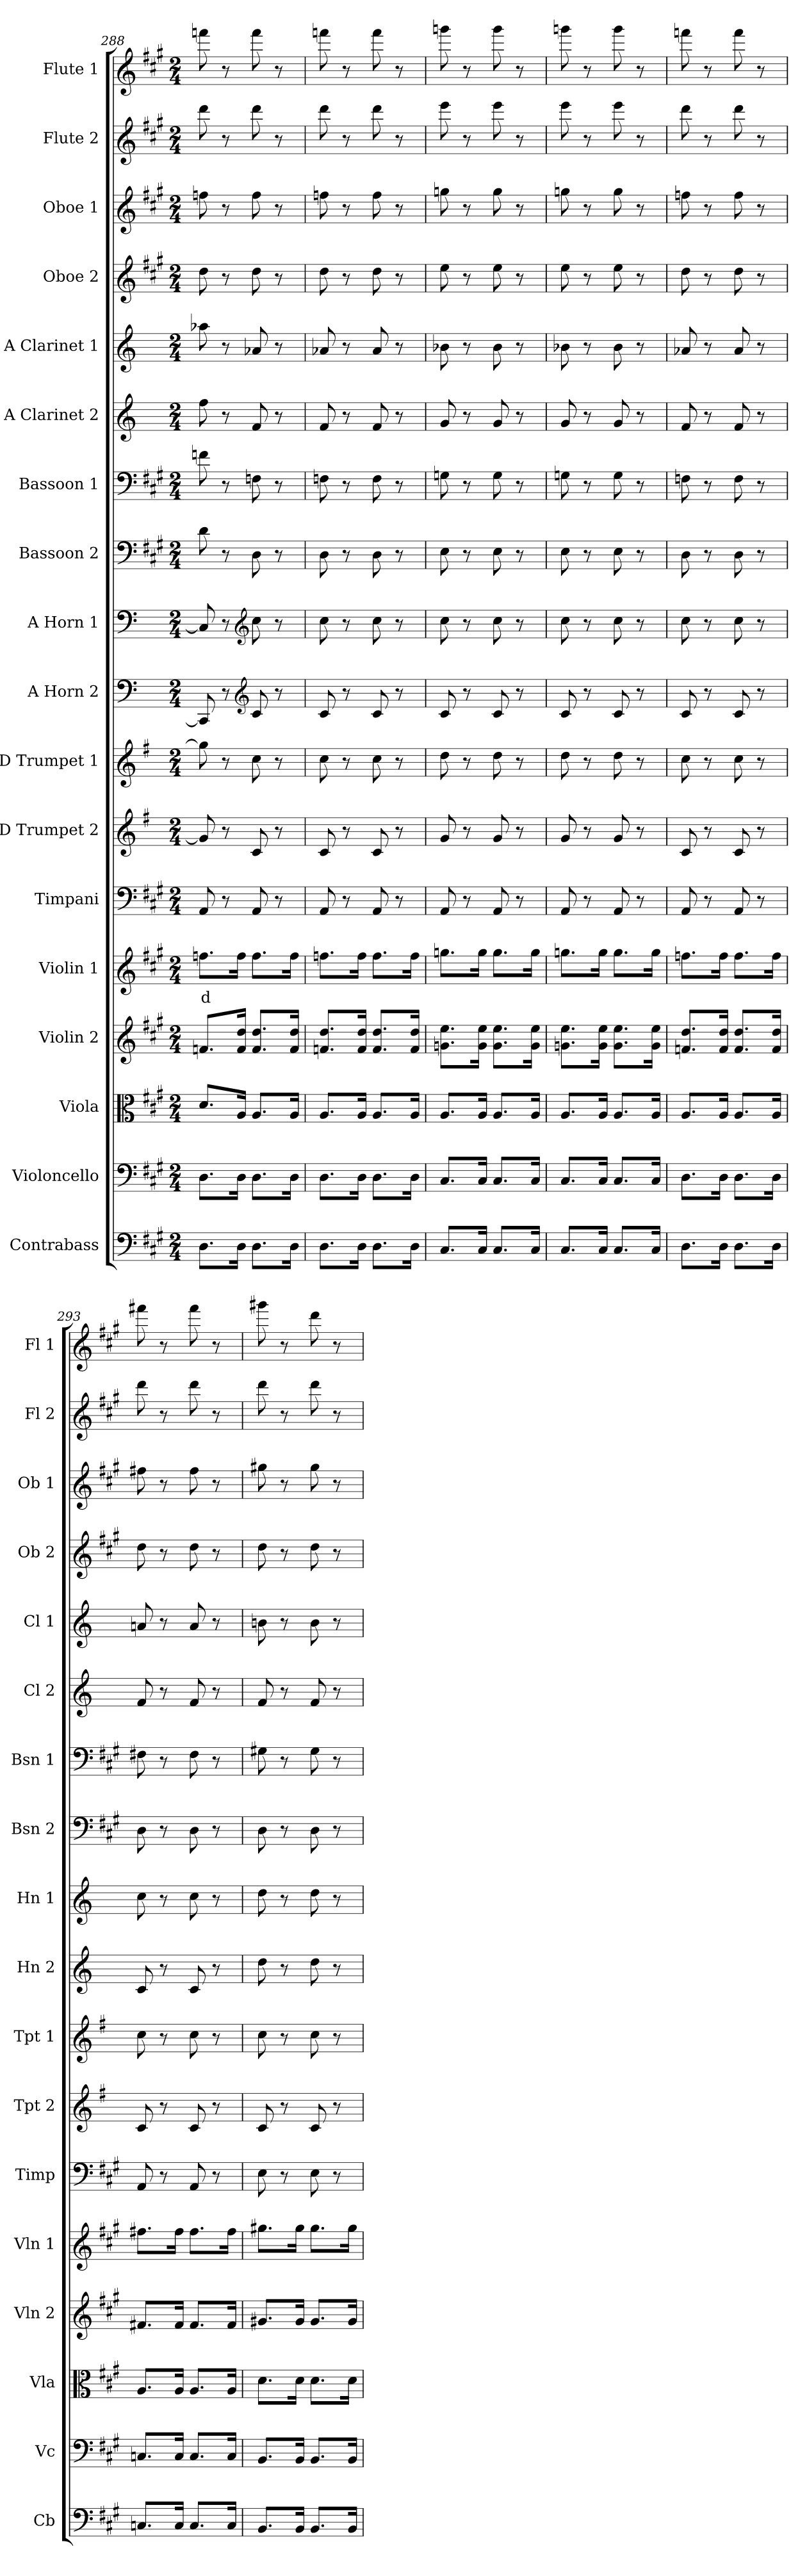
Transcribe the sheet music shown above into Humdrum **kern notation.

**kern	**kern	**kern	**kern	**kern	**text	**kern	**kern	**kern	**kern	**kern	**kern	**kern	**kern	**kern	**kern	**kern	**kern	**kern
*part18	*part17	*part16	*part15	*part14	*part14	*part13	*part12	*part11	*part10	*part9	*part8	*part7	*part6	*part5	*part4	*part3	*part2	*part1
*staff18	*staff17	*staff16	*staff15	*staff14	*staff14	*staff13	*staff12	*staff11	*staff10	*staff9	*staff8	*staff7	*staff6	*staff5	*staff4	*staff3	*staff2	*staff1
*I"Contrabass	*I"Violoncello	*I"Viola	*I"Violin 2	*I"Violin 1	*	*I"Timpani	*I"D Trumpet 2	*I"D Trumpet 1	*I"A Horn 2	*I"A Horn 1	*I"Bassoon 2	*I"Bassoon 1	*I"A Clarinet 2	*I"A Clarinet 1	*I"Oboe 2	*I"Oboe 1	*I"Flute 2	*I"Flute 1
*I'Cb	*I'Vc	*I'Vla	*I'Vln 2	*I'Vln 1	*	*I'Timp	*I'Tpt 2	*I'Tpt 1	*I'Hn 2	*I'Hn 1	*I'Bsn 2	*I'Bsn 1	*I'Cl 2	*I'Cl 1	*I'Ob 2	*I'Ob 1	*I'Fl 2	*I'Fl 1
*clefF4	*clefF4	*clefC3	*clefG2	*clefG2	*	*clefF4	*clefG2	*clefG2	*clefF4	*clefF4	*clefF4	*clefF4	*clefG2	*clefG2	*clefG2	*clefG2	*clefG2	*clefG2
*ITrd7c12	*	*	*	*	*	*	*ITrd-1c-2	*ITrd-1c-2	*ITrd2c3	*ITrd2c3	*	*	*ITrd2c3	*ITrd2c3	*	*	*	*
*k[f#c#g#]	*k[f#c#g#]	*k[f#c#g#]	*k[f#c#g#]	*k[f#c#g#]	*	*k[f#c#g#]	*k[f#c#g#]	*k[f#c#g#]	*k[f#c#g#]	*k[f#c#g#]	*k[f#c#g#]	*k[f#c#g#]	*k[f#c#g#]	*k[f#c#g#]	*k[f#c#g#]	*k[f#c#g#]	*k[f#c#g#]	*k[f#c#g#]
*M2/4	*M2/4	*M2/4	*M2/4	*M2/4	*	*M2/4	*M2/4	*M2/4	*M2/4	*M2/4	*M2/4	*M2/4	*M2/4	*M2/4	*M2/4	*M2/4	*M2/4	*M2/4
=288	=288	=288	=288	=288	=288	=288	=288	=288	=288	=288	=288	=288	=288	=288	=288	=288	=288	=288
!	!	!	!	!	!LO:LY:b:color=#FF0000	!	!	!	!	!	!	!	!	!	!	!	!	!
8.DD\L	8.D\L	8.d/L	8.fn/L	8.ffn\L	d	8AA/	8a/]	8aa\]	8AAA/]	8AA/]	8d\	8fn\	8dd\	8ffn\	8dd\	8ffn\	8ddd\	8fffn\
.	.	.	.	.	.	8r	8r	8r	8r	8r	8r	8r	8r	8r	8r	8r	8r	8r
16DD\Jk	16D\Jk	16A/Jk	16f/ 16dd/Jk	16ff\Jk	.	.	.	.	.	.	.	.	.	.	.	.	.	.
*	*	*	*	*	*	*	*	*	*clefG2	*clefG2	*	*	*	*	*	*	*	*
8.DD\L	8.D\L	8.A/L	8.f/ 8.dd/L	8.ff\L	.	8AA/	8d/	8dd\	8A/	8a\	8D\	8Fn\	8d/	8fn/	8dd\	8ff\	8ddd\	8fff\
.	.	.	.	.	.	8r	8r	8r	8r	8r	8r	8r	8r	8r	8r	8r	8r	8r
16DD\Jk	16D\Jk	16A/Jk	16f/ 16dd/Jk	16ff\Jk	.	.	.	.	.	.	.	.	.	.	.	.	.	.
=289	=289	=289	=289	=289	=289	=289	=289	=289	=289	=289	=289	=289	=289	=289	=289	=289	=289	=289
8.DD\L	8.D\L	8.A/L	8.fn/ 8.dd/L	8.ffn\L	.	8AA/	8d/	8dd\	8A/	8a\	8D\	8Fn\	8d/	8fn/	8dd\	8ffn\	8ddd\	8fffn\
.	.	.	.	.	.	8r	8r	8r	8r	8r	8r	8r	8r	8r	8r	8r	8r	8r
16DD\Jk	16D\Jk	16A/Jk	16f/ 16dd/Jk	16ff\Jk	.	.	.	.	.	.	.	.	.	.	.	.	.	.
8.DD\L	8.D\L	8.A/L	8.f/ 8.dd/L	8.ff\L	.	8AA/	8d/	8dd\	8A/	8a\	8D\	8F\	8d/	8f/	8dd\	8ff\	8ddd\	8fff\
.	.	.	.	.	.	8r	8r	8r	8r	8r	8r	8r	8r	8r	8r	8r	8r	8r
16DD\Jk	16D\Jk	16A/Jk	16f/ 16dd/Jk	16ff\Jk	.	.	.	.	.	.	.	.	.	.	.	.	.	.
=290	=290	=290	=290	=290	=290	=290	=290	=290	=290	=290	=290	=290	=290	=290	=290	=290	=290	=290
8.CC#/L	8.C#/L	8.A/L	8.gn\ 8.ee\L	8.ggn\L	.	8AA/	8a/	8ee\	8A/	8a\	8E\	8Gn\	8e/	8gn\	8ee\	8ggn\	8eee\	8gggn\
.	.	.	.	.	.	8r	8r	8r	8r	8r	8r	8r	8r	8r	8r	8r	8r	8r
16CC#/Jk	16C#/Jk	16A/Jk	16g\ 16ee\Jk	16gg\Jk	.	.	.	.	.	.	.	.	.	.	.	.	.	.
8.CC#/L	8.C#/L	8.A/L	8.g\ 8.ee\L	8.gg\L	.	8AA/	8a/	8ee\	8A/	8a\	8E\	8G\	8e/	8g\	8ee\	8gg\	8eee\	8ggg\
.	.	.	.	.	.	8r	8r	8r	8r	8r	8r	8r	8r	8r	8r	8r	8r	8r
16CC#/Jk	16C#/Jk	16A/Jk	16g\ 16ee\Jk	16gg\Jk	.	.	.	.	.	.	.	.	.	.	.	.	.	.
=291	=291	=291	=291	=291	=291	=291	=291	=291	=291	=291	=291	=291	=291	=291	=291	=291	=291	=291
8.CC#/L	8.C#/L	8.A/L	8.gn\ 8.ee\L	8.ggn\L	.	8AA/	8a/	8ee\	8A/	8a\	8E\	8Gn\	8e/	8gn\	8ee\	8ggn\	8eee\	8gggn\
.	.	.	.	.	.	8r	8r	8r	8r	8r	8r	8r	8r	8r	8r	8r	8r	8r
16CC#/Jk	16C#/Jk	16A/Jk	16g\ 16ee\Jk	16gg\Jk	.	.	.	.	.	.	.	.	.	.	.	.	.	.
8.CC#/L	8.C#/L	8.A/L	8.g\ 8.ee\L	8.gg\L	.	8AA/	8a/	8ee\	8A/	8a\	8E\	8G\	8e/	8g\	8ee\	8gg\	8eee\	8ggg\
.	.	.	.	.	.	8r	8r	8r	8r	8r	8r	8r	8r	8r	8r	8r	8r	8r
16CC#/Jk	16C#/Jk	16A/Jk	16g\ 16ee\Jk	16gg\Jk	.	.	.	.	.	.	.	.	.	.	.	.	.	.
!!LO:PB:g=z
=292	=292	=292	=292	=292	=292	=292	=292	=292	=292	=292	=292	=292	=292	=292	=292	=292	=292	=292
8.DD\L	8.D\L	8.A/L	8.fn/ 8.dd/L	8.ffn\L	.	8AA/	8d/	8dd\	8A/	8a\	8D\	8Fn\	8d/	8fn/	8dd\	8ffn\	8ddd\	8fffn\
.	.	.	.	.	.	8r	8r	8r	8r	8r	8r	8r	8r	8r	8r	8r	8r	8r
16DD\Jk	16D\Jk	16A/Jk	16f/ 16dd/Jk	16ff\Jk	.	.	.	.	.	.	.	.	.	.	.	.	.	.
8.DD\L	8.D\L	8.A/L	8.f/ 8.dd/L	8.ff\L	.	8AA/	8d/	8dd\	8A/	8a\	8D\	8F\	8d/	8f/	8dd\	8ff\	8ddd\	8fff\
.	.	.	.	.	.	8r	8r	8r	8r	8r	8r	8r	8r	8r	8r	8r	8r	8r
16DD\Jk	16D\Jk	16A/Jk	16f/ 16dd/Jk	16ff\Jk	.	.	.	.	.	.	.	.	.	.	.	.	.	.
=293	=293	=293	=293	=293	=293	=293	=293	=293	=293	=293	=293	=293	=293	=293	=293	=293	=293	=293
8.CCn/L	8.Cn/L	8.A/L	8.f#X/L	8.ff#X\L	.	8AA/	8d/	8dd\	8A/	8a\	8D\	8F#X\	8d/	8f#X/	8dd\	8ff#X\	8ddd\	8fff#X\
.	.	.	.	.	.	8r	8r	8r	8r	8r	8r	8r	8r	8r	8r	8r	8r	8r
16CC/Jk	16C/Jk	16A/Jk	16f#/Jk	16ff#\Jk	.	.	.	.	.	.	.	.	.	.	.	.	.	.
8.CC/L	8.C/L	8.A/L	8.f#/L	8.ff#\L	.	8AA/	8d/	8dd\	8A/	8a\	8D\	8F#\	8d/	8f#/	8dd\	8ff#\	8ddd\	8fff#\
.	.	.	.	.	.	8r	8r	8r	8r	8r	8r	8r	8r	8r	8r	8r	8r	8r
16CC/Jk	16C/Jk	16A/Jk	16f#/Jk	16ff#\Jk	.	.	.	.	.	.	.	.	.	.	.	.	.	.
=294	=294	=294	=294	=294	=294	=294	=294	=294	=294	=294	=294	=294	=294	=294	=294	=294	=294	=294
8.BBB/L	8.BB/L	8.d\L	8.g#X/L	8.gg#X\L	.	8E\	8d/	8dd\	8b\	8b\	8D\	8G#X\	8d/	8g#X\	8dd\	8gg#X\	8ddd\	8ggg#X\
.	.	.	.	.	.	8r	8r	8r	8r	8r	8r	8r	8r	8r	8r	8r	8r	8r
16BBB/Jk	16BB/Jk	16d\Jk	16g#/Jk	16gg#\Jk	.	.	.	.	.	.	.	.	.	.	.	.	.	.
8.BBB/L	8.BB/L	8.d\L	8.g#/L	8.gg#\L	.	8E\	8d/	8dd\	8b\	8b\	8D\	8G#\	8d/	8g#\	8dd\	8gg#\	8ddd\	8ddd\
.	.	.	.	.	.	8r	8r	8r	8r	8r	8r	8r	8r	8r	8r	8r	8r	8r
16BBB/Jk	16BB/Jk	16d\Jk	16g#/Jk	16gg#\Jk	.	.	.	.	.	.	.	.	.	.	.	.	.	.
=	=	=	=	=	=	=	=	=	=	=	=	=	=	=	=	=	=	=
*-	*-	*-	*-	*-	*-	*-	*-	*-	*-	*-	*-	*-	*-	*-	*-	*-	*-	*-
